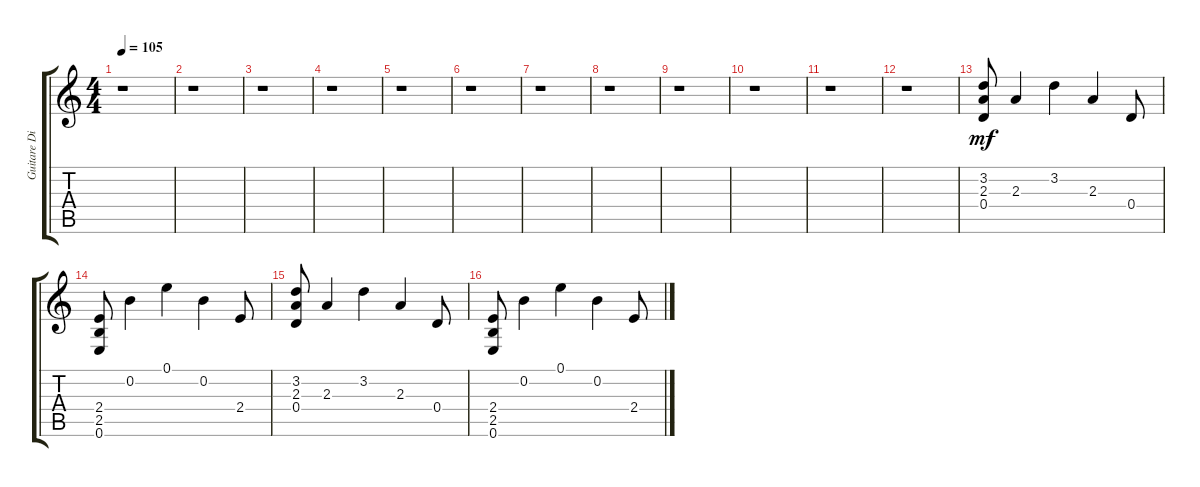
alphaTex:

\track ("Guitare Disto 2" "Guitare Di") {instrument overdrivenguitar}
\staff {score tabs}
\tuning (E4 B3 G3 D3 A2 E2) {hide}
\ts (4 4)
\tempo 105
\clef g2
\ks c
r.1{dy mf instrument overdrivenguitar} |
r.1 |
r.1 |
r.1 |
r.1 |
r.1 |
r.1 |
r.1 |
r.1 |
r.1 |
r.1 |
r.1 |
(3.2 2.3 0.4).8{volume 16} 2.3.4 3.2.4 2.3.4 0.4.8 |
(2.4 2.5 0.6).8 0.2.4 0.1.4 0.2.4 2.4.8 |
(3.2 2.3 0.4).8 2.3.4 3.2.4 2.3.4 0.4.8 |
(2.4 2.5 0.6).8 0.2.4 0.1.4 0.2.4 2.4.8
